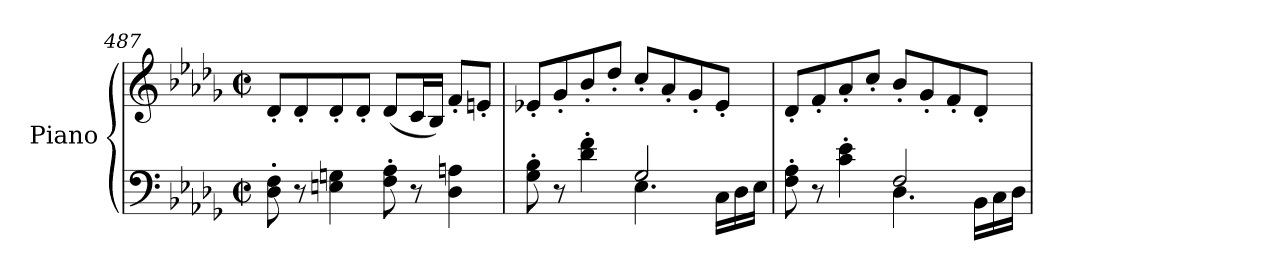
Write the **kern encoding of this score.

**kern	**kern
*part1	*part1
*staff2	*staff1
*I"Piano	*
*I'Pno	*
*clefF4	*clefG2
*k[b-e-a-d-g-]	*k[b-e-a-d-g-]
*M2/2	*M2/2
*met(c|)	*met(c|)
=487	=487
8D-\' 8F\'	8d-'/L
8r	8d-'/
4En\ 4Gn\	8d-'/
.	8d-'/J
8F\' 8A-\'	(<8d-/L
8r	16c/L
.	16B-/JJ)
4D-\ 4An\	8f'/L
.	8en'/J
=488	=488
*^	*
8G-\' 8B-\'	2ryy	8e-X'/L
8r	.	8g-'/
4d-\' 4f\'	.	8b-'/
.	.	8dd-'/J
2G-/	4.E-\	8cc'/L
.	.	8a-'/
.	.	8g-'/
*	*Xtuplet	*
.	24C\LL	8e-'/J
.	24D-\	.
.	24E-\JJ	.
!!LO:LB:g=z
=489	=489	=489
8F\' 8A-\'	2ryy	8d-'/L
8r	.	8f'/
4c\' 4e-\'	.	8a-'/
.	.	8cc'/J
2F/	4.D-\	8b-'/L
.	.	8g-'/
.	.	8f'/
.	24BB-\LL	8d-'/J
.	24C\	.
.	24D-\JJ	.
*v	*v	*
=	=
*-	*-
